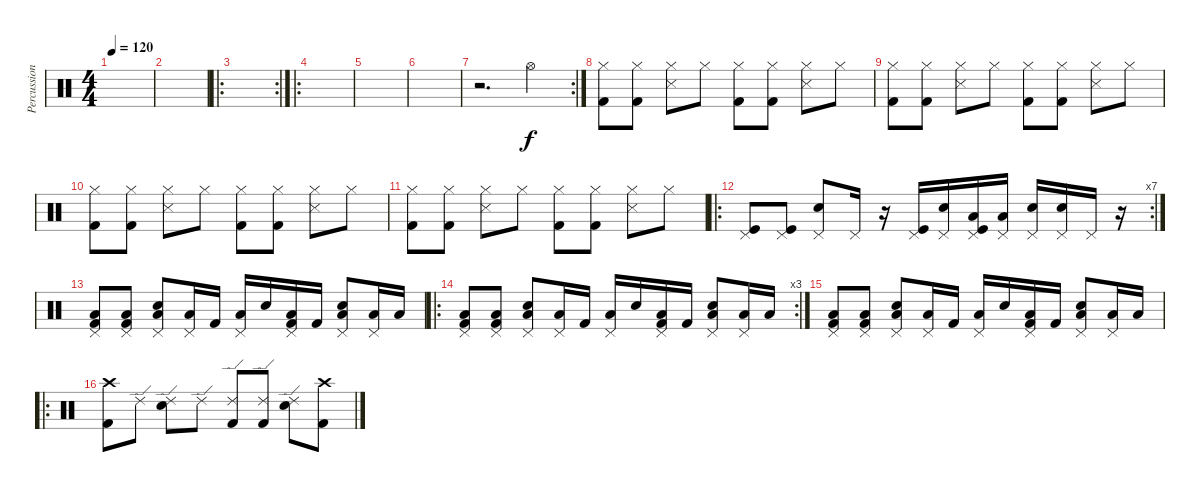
\track ("Percussion" "Percussion") {instrument percussion}
\staff {score}
\articulation defaults
\ts (4 4)
\tempo 120
\clef neutral
\ks c
|
|
\ro
\rc 2
|
\ro
|
|
|
\rc 2
r.2{d} "Hi-Hat (open)".4 |
("Hi-Hat (closed)" "Kick (hit) 2").8 ("Hi-Hat (closed)" "Kick (hit) 2").8 ("Hi-Hat (closed)" "Snare (side stick) 3").8 "Hi-Hat (closed)".8 ("Hi-Hat (closed)" "Kick (hit) 2").8 ("Hi-Hat (closed)" "Kick (hit) 2").8 ("Hi-Hat (closed)" "Snare (side stick) 3").8 "Hi-Hat (closed)".8 |
("Hi-Hat (closed)" "Kick (hit) 2").8 ("Hi-Hat (closed)" "Kick (hit) 2").8 ("Hi-Hat (closed)" "Snare (side stick) 3").8 "Hi-Hat (closed)".8 ("Hi-Hat (closed)" "Kick (hit) 2").8 ("Hi-Hat (closed)" "Kick (hit) 2").8 ("Hi-Hat (closed)" "Snare (side stick) 3").8 "Hi-Hat (closed)".8 |
("Hi-Hat (closed)" "Kick (hit) 2").8 ("Hi-Hat (closed)" "Kick (hit) 2").8 ("Hi-Hat (closed)" "Snare (side stick) 3").8 "Hi-Hat (closed)".8 ("Hi-Hat (closed)" "Kick (hit) 2").8 ("Hi-Hat (closed)" "Kick (hit) 2").8 ("Hi-Hat (closed)" "Snare (side stick) 3").8 "Hi-Hat (closed)".8 |
("Hi-Hat (closed)" "Kick (hit) 2").8 ("Hi-Hat (closed)" "Kick (hit) 2").8 ("Hi-Hat (closed)" "Snare (side stick) 3").8 "Hi-Hat (closed)".8 ("Hi-Hat (closed)" "Kick (hit) 2").8 ("Hi-Hat (closed)" "Kick (hit) 2").8 ("Hi-Hat (closed)" "Snare (side stick) 3").8 "Hi-Hat (closed)".8 |
\ro
\rc 7
("Pedal Hi-Hat (hit)" "Kick (hit)").8 ("Pedal Hi-Hat (hit)" "Kick (hit)").8 ("Pedal Hi-Hat (hit)" "Snare (hit) 2").8 "Pedal Hi-Hat (hit)".16 r.16 ("Pedal Hi-Hat (hit)" "Kick (hit)").16 ("Pedal Hi-Hat (hit)" "Snare (hit) 2").16 ("Pedal Hi-Hat (hit)" "Low Tom (hit)" "Kick (hit)").16 ("Pedal Hi-Hat (hit)" "Low Tom (hit)").16 ("Pedal Hi-Hat (hit)" "Snare (hit) 2").16 ("Pedal Hi-Hat (hit)" "Snare (hit) 2").16 "Pedal Hi-Hat (hit)".16 r.16 |
("Pedal Hi-Hat (hit)" "Low Floor Tom (hit)" "Kick (hit) 2").8 ("Pedal Hi-Hat (hit)" "Low Floor Tom (hit)" "Kick (hit) 2").8 ("Pedal Hi-Hat (hit)" "Low Floor Tom (hit)" "Snare (hit) 2").8 ("Pedal Hi-Hat (hit)" "Low Floor Tom (hit)").16 "Kick (hit) 2".16 ("Pedal Hi-Hat (hit)" "Low Floor Tom (hit)").16 "Snare (hit) 2".16 ("Pedal Hi-Hat (hit)" "Low Floor Tom (hit)" "Kick (hit) 2").16 "Kick (hit) 2".16 ("Pedal Hi-Hat (hit)" "Low Floor Tom (hit)" "Snare (hit) 2").8 ("Pedal Hi-Hat (hit)" "Low Floor Tom (hit)").16 "Low Floor Tom (hit)".16 |
\ro
\rc 3
("Pedal Hi-Hat (hit)" "Low Floor Tom (hit)" "Kick (hit) 2").8 ("Pedal Hi-Hat (hit)" "Low Floor Tom (hit)" "Kick (hit) 2").8 ("Pedal Hi-Hat (hit)" "Low Floor Tom (hit)" "Snare (hit) 2").8 ("Pedal Hi-Hat (hit)" "Low Floor Tom (hit)").16 "Kick (hit) 2".16 ("Pedal Hi-Hat (hit)" "Low Floor Tom (hit)").16 "Snare (hit) 2".16 ("Pedal Hi-Hat (hit)" "Low Floor Tom (hit)" "Kick (hit) 2").16 "Kick (hit) 2".16 ("Pedal Hi-Hat (hit)" "Low Floor Tom (hit)" "Snare (hit) 2").8 ("Pedal Hi-Hat (hit)" "Low Floor Tom (hit)").16 "Low Floor Tom (hit)".16 |
("Pedal Hi-Hat (hit)" "Low Floor Tom (hit)" "Kick (hit) 2").8 ("Pedal Hi-Hat (hit)" "Low Floor Tom (hit)" "Kick (hit) 2").8 ("Pedal Hi-Hat (hit)" "Low Floor Tom (hit)" "Snare (hit) 2").8 ("Pedal Hi-Hat (hit)" "Low Floor Tom (hit)").16 "Kick (hit) 2".16 ("Pedal Hi-Hat (hit)" "Low Floor Tom (hit)").16 "Snare (hit) 2".16 ("Pedal Hi-Hat (hit)" "Low Floor Tom (hit)" "Kick (hit) 2").16 "Kick (hit) 2".16 ("Pedal Hi-Hat (hit)" "Low Floor Tom (hit)" "Snare (hit) 2").8 ("Pedal Hi-Hat (hit)" "Low Floor Tom (hit)").16 "Low Floor Tom (hit)".16 |
\ro
("Crash high (hit)" "Kick (hit) 2").8 "Ride (edge) 2".8 ("Ride (edge) 2" "Snare (hit) 2").8 "Ride (edge) 2".8 ("Ride (edge) 2" "Kick (hit) 2").8 ("Ride (edge) 2" "Kick (hit) 2").8 ("Ride (edge) 2" "Snare (hit) 2").8 ("Crash high (hit)" "Kick (hit) 2").8
